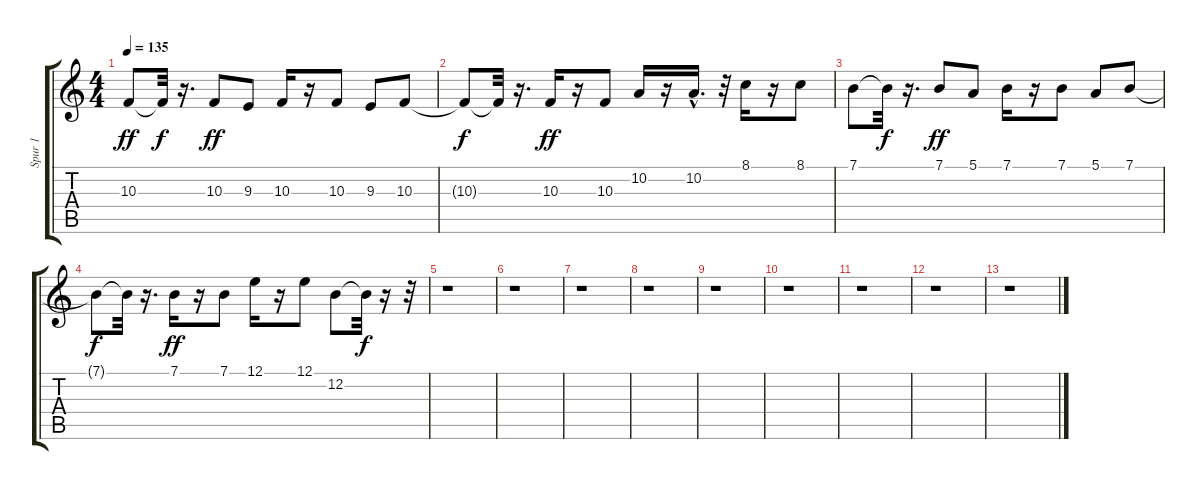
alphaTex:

\track ("Spur 1" "Spur 1") {instrument lead8bassandlead}
\staff {score tabs}
\tuning (E4 B3 G3 D3 A2 E2) {hide}
\ts (4 4)
\tempo 135
\clef g2
\ks c
10.3.8{dy ff} 10.3{t}.32{dy f} r.16{d} 10.3.8{dy ff} 9.3.8 10.3.16 r.16 10.3.8 9.3.8 10.3.8 |
10.3{t}.8{dy f} 10.3{t}.32 r.16{d} 10.3.16{dy ff} r.16 10.3.8 10.2.16 r.16 10.2{hac}.16{d} r.32 8.1.16 r.16 8.1.8 |
7.1.8 7.1{t}.32{dy f} r.16{d} 7.1.8{dy ff} 5.1.8 7.1.16 r.16 7.1.8 5.1.8 7.1.8 |
7.1{t}.8{dy f} 7.1{t}.32 r.16{d} 7.1.16{dy ff} r.16 7.1.8 12.1.16 r.16 12.1.8 12.2.8 12.2{t}.32{dy f} r.16 r.32 |
r.1 |
r.1 |
r.1 |
r.1 |
r.1 |
r.1 |
r.1 |
r.1 |
r.1
